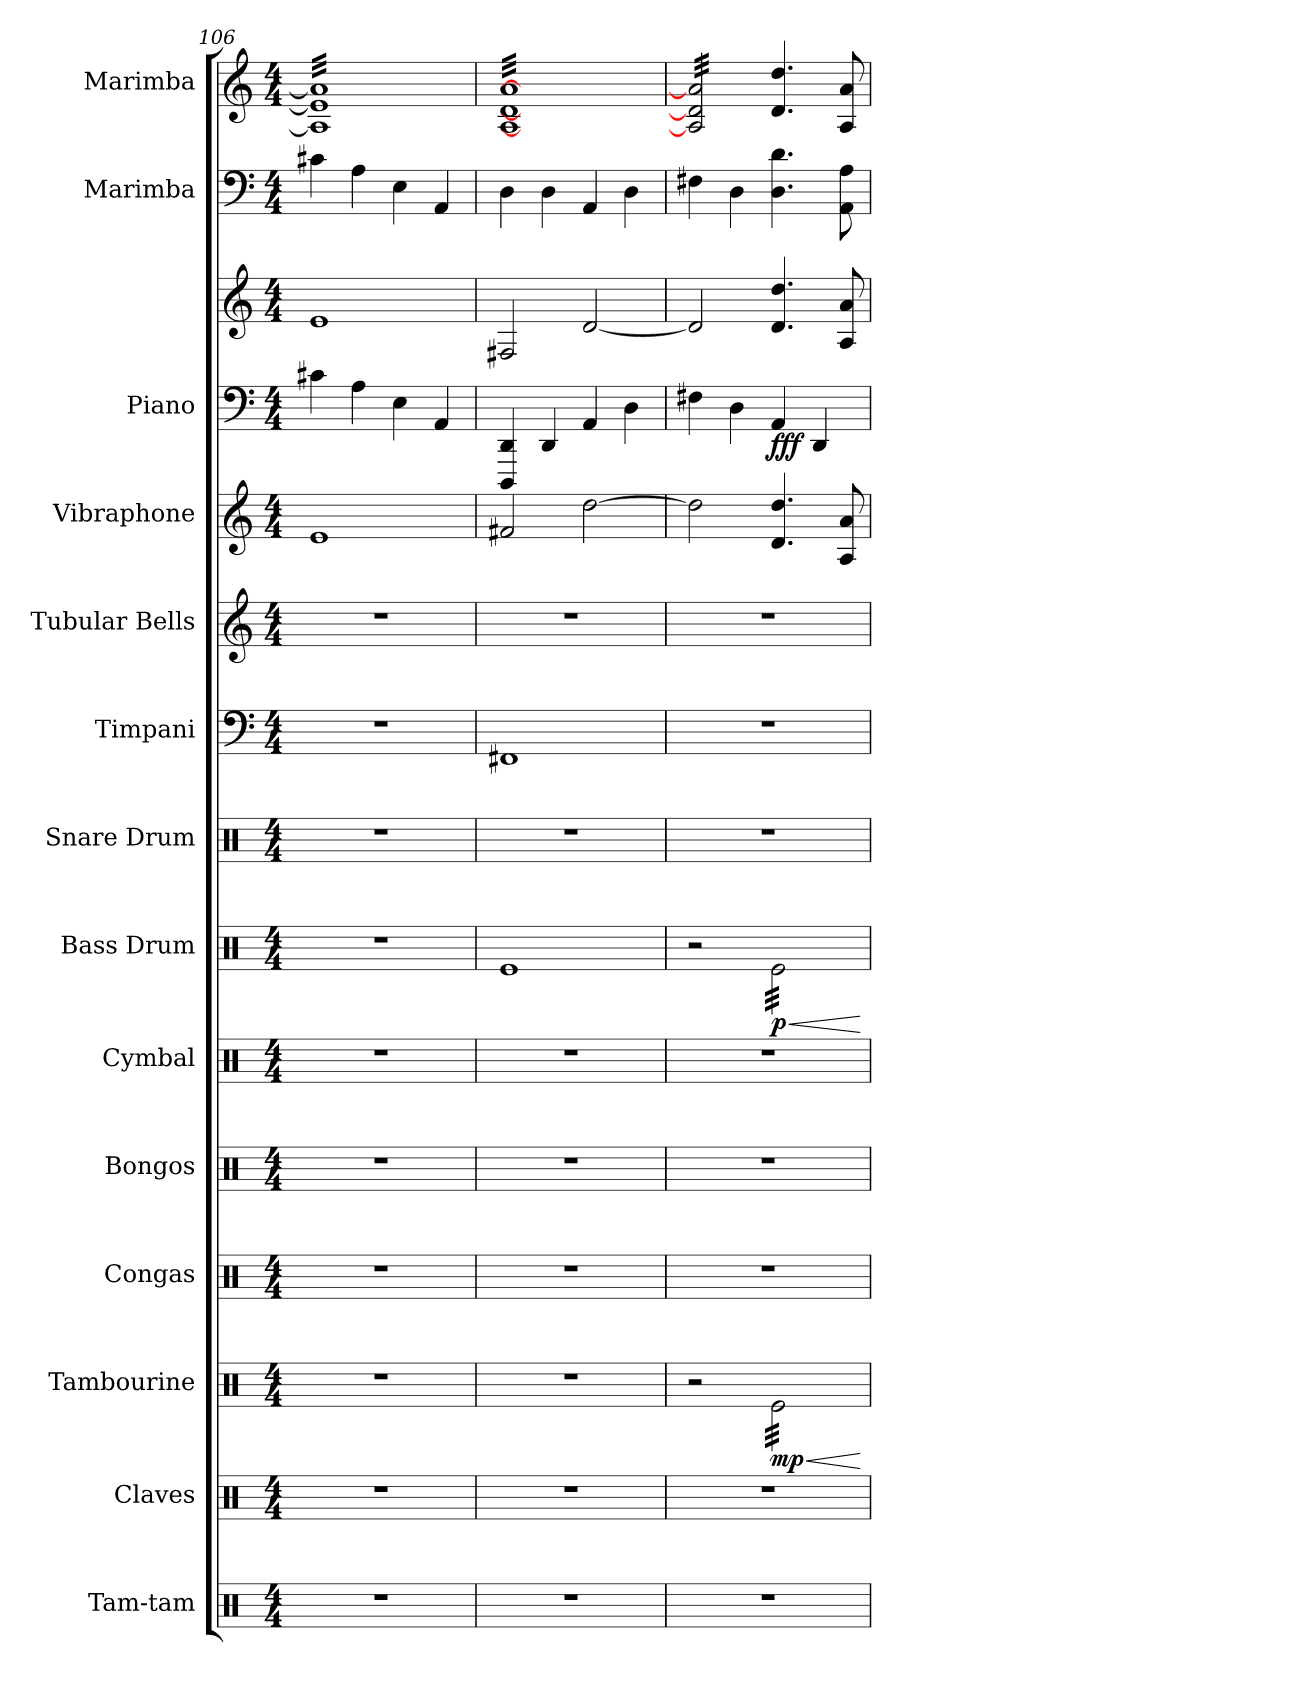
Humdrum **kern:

**kern	**kern	**kern	**dynam	**kern	**kern	**kern	**kern	**dynam	**kern	**kern	**kern	**kern	**kern	**kern	**dynam	**kern	**kern
*part14	*part13	*part12	*part12	*part11	*part10	*part9	*part8	*part8	*part7	*part6	*part5	*part4	*part3	*part3	*part3	*part2	*part1
*staff15	*staff14	*staff13	*staff13	*staff12	*staff11	*staff10	*staff9	*staff9	*staff8	*staff7	*staff6	*staff5	*staff4	*staff3	*staff3/4	*staff2	*staff1
*I"Tam-tam	*I"Claves	*I"Tambourine	*	*I"Congas	*I"Bongos	*I"Cymbal	*I"Bass Drum	*	*I"Snare Drum	*I"Timpani	*I"Tubular Bells	*I"Vibraphone	*I"Piano	*	*	*I"Marimba	*I"Marimba
*I'Tam-tam	*I'Clv.	*I'Tamb.	*	*I'Co.	*I'Bo.	*I'Cym.	*I'B. Dr.	*	*I'Sn. Dr.	*I'Timp.	*I'Tu. Be.	*I'Vib.	*I'Pno.	*	*	*I'Mrm.	*I'Mrm.
*clefX	*clefX	*clefX	*	*clefX	*clefX	*clefX	*clefX	*	*clefX	*clefF4	*clefG2	*clefG2	*clefF4	*clefG2	*	*clefF4	*clefG2
*k[]	*k[]	*k[]	*	*k[]	*k[]	*k[]	*k[]	*	*k[]	*k[]	*k[]	*k[]	*k[]	*k[]	*	*k[]	*k[]
*M4/4	*M4/4	*M4/4	*	*M4/4	*M4/4	*M4/4	*M4/4	*	*M4/4	*M4/4	*M4/4	*M4/4	*M4/4	*M4/4	*	*M4/4	*M4/4
=106	=106	=106	=106	=106	=106	=106	=106	=106	=106	=106	=106	=106	=106	=106	=106	=106	=106
*	*	*	*	*	*	*	*	*	*	*	*	*	*	*	*	*	*tremolo
1r	1r	1r	.	1r	1r	1r	1r	.	1r	1r	1r	1e	4c#X\	1e	.	4c#X\	32A] 32e] 32a]LLL
.	.	.	.	.	.	.	.	.	.	.	.	.	.	.	.	.	32A 32e 32a
.	.	.	.	.	.	.	.	.	.	.	.	.	.	.	.	.	32A 32e 32a
.	.	.	.	.	.	.	.	.	.	.	.	.	.	.	.	.	32A 32e 32a
.	.	.	.	.	.	.	.	.	.	.	.	.	.	.	.	.	32A 32e 32a
.	.	.	.	.	.	.	.	.	.	.	.	.	.	.	.	.	32A 32e 32a
.	.	.	.	.	.	.	.	.	.	.	.	.	.	.	.	.	32A 32e 32a
.	.	.	.	.	.	.	.	.	.	.	.	.	.	.	.	.	32A 32e 32a
.	.	.	.	.	.	.	.	.	.	.	.	.	4A\	.	.	4A\	32A 32e 32a
.	.	.	.	.	.	.	.	.	.	.	.	.	.	.	.	.	32A 32e 32a
.	.	.	.	.	.	.	.	.	.	.	.	.	.	.	.	.	32A 32e 32a
.	.	.	.	.	.	.	.	.	.	.	.	.	.	.	.	.	32A 32e 32a
.	.	.	.	.	.	.	.	.	.	.	.	.	.	.	.	.	32A 32e 32a
.	.	.	.	.	.	.	.	.	.	.	.	.	.	.	.	.	32A 32e 32a
.	.	.	.	.	.	.	.	.	.	.	.	.	.	.	.	.	32A 32e 32a
.	.	.	.	.	.	.	.	.	.	.	.	.	.	.	.	.	32A 32e 32a
.	.	.	.	.	.	.	.	.	.	.	.	.	4E\	.	.	4E\	32A 32e 32a
.	.	.	.	.	.	.	.	.	.	.	.	.	.	.	.	.	32A 32e 32a
.	.	.	.	.	.	.	.	.	.	.	.	.	.	.	.	.	32A 32e 32a
.	.	.	.	.	.	.	.	.	.	.	.	.	.	.	.	.	32A 32e 32a
.	.	.	.	.	.	.	.	.	.	.	.	.	.	.	.	.	32A 32e 32a
.	.	.	.	.	.	.	.	.	.	.	.	.	.	.	.	.	32A 32e 32a
.	.	.	.	.	.	.	.	.	.	.	.	.	.	.	.	.	32A 32e 32a
.	.	.	.	.	.	.	.	.	.	.	.	.	.	.	.	.	32A 32e 32a
.	.	.	.	.	.	.	.	.	.	.	.	.	4AA/	.	.	4AA/	32A 32e 32a
.	.	.	.	.	.	.	.	.	.	.	.	.	.	.	.	.	32A 32e 32a
.	.	.	.	.	.	.	.	.	.	.	.	.	.	.	.	.	32A 32e 32a
.	.	.	.	.	.	.	.	.	.	.	.	.	.	.	.	.	32A 32e 32a
.	.	.	.	.	.	.	.	.	.	.	.	.	.	.	.	.	32A 32e 32a
.	.	.	.	.	.	.	.	.	.	.	.	.	.	.	.	.	32A 32e 32a
.	.	.	.	.	.	.	.	.	.	.	.	.	.	.	.	.	32A 32e 32a
.	.	.	.	.	.	.	.	.	.	.	.	.	.	.	.	.	32A 32e 32aJJJ
=107	=107	=107	=107	=107	=107	=107	=107	=107	=107	=107	=107	=107	=107	=107	=107	=107	=107
1r	1r	1r	.	1r	1r	1r	1Re	.	1r	1FF#X	1r	2f#X/	4DDD/ 4DD/	2F#X/	.	4D\	[32A [32d [32aLLL
.	.	.	.	.	.	.	.	.	.	.	.	.	.	.	.	.	32A 32d 32a
.	.	.	.	.	.	.	.	.	.	.	.	.	.	.	.	.	32A 32d 32a
.	.	.	.	.	.	.	.	.	.	.	.	.	.	.	.	.	32A 32d 32a
.	.	.	.	.	.	.	.	.	.	.	.	.	.	.	.	.	32A 32d 32a
.	.	.	.	.	.	.	.	.	.	.	.	.	.	.	.	.	32A 32d 32a
.	.	.	.	.	.	.	.	.	.	.	.	.	.	.	.	.	32A 32d 32a
.	.	.	.	.	.	.	.	.	.	.	.	.	.	.	.	.	32A 32d 32a
.	.	.	.	.	.	.	.	.	.	.	.	.	4DD/	.	.	4D\	32A 32d 32a
.	.	.	.	.	.	.	.	.	.	.	.	.	.	.	.	.	32A 32d 32a
.	.	.	.	.	.	.	.	.	.	.	.	.	.	.	.	.	32A 32d 32a
.	.	.	.	.	.	.	.	.	.	.	.	.	.	.	.	.	32A 32d 32a
.	.	.	.	.	.	.	.	.	.	.	.	.	.	.	.	.	32A 32d 32a
.	.	.	.	.	.	.	.	.	.	.	.	.	.	.	.	.	32A 32d 32a
.	.	.	.	.	.	.	.	.	.	.	.	.	.	.	.	.	32A 32d 32a
.	.	.	.	.	.	.	.	.	.	.	.	.	.	.	.	.	32A 32d 32a
.	.	.	.	.	.	.	.	.	.	.	.	[2dd\	4AA/	[2d/	.	4AA/	32A 32d 32a
.	.	.	.	.	.	.	.	.	.	.	.	.	.	.	.	.	32A 32d 32a
.	.	.	.	.	.	.	.	.	.	.	.	.	.	.	.	.	32A 32d 32a
.	.	.	.	.	.	.	.	.	.	.	.	.	.	.	.	.	32A 32d 32a
.	.	.	.	.	.	.	.	.	.	.	.	.	.	.	.	.	32A 32d 32a
.	.	.	.	.	.	.	.	.	.	.	.	.	.	.	.	.	32A 32d 32a
.	.	.	.	.	.	.	.	.	.	.	.	.	.	.	.	.	32A 32d 32a
.	.	.	.	.	.	.	.	.	.	.	.	.	.	.	.	.	32A 32d 32a
.	.	.	.	.	.	.	.	.	.	.	.	.	4D\	.	.	4D\	32A 32d 32a
.	.	.	.	.	.	.	.	.	.	.	.	.	.	.	.	.	32A 32d 32a
.	.	.	.	.	.	.	.	.	.	.	.	.	.	.	.	.	32A 32d 32a
.	.	.	.	.	.	.	.	.	.	.	.	.	.	.	.	.	32A 32d 32a
.	.	.	.	.	.	.	.	.	.	.	.	.	.	.	.	.	32A 32d 32a
.	.	.	.	.	.	.	.	.	.	.	.	.	.	.	.	.	32A 32d 32a
.	.	.	.	.	.	.	.	.	.	.	.	.	.	.	.	.	32A 32d 32a
.	.	.	.	.	.	.	.	.	.	.	.	.	.	.	.	.	32A 32d 32aJJJ
=108	=108	=108	=108	=108	=108	=108	=108	=108	=108	=108	=108	=108	=108	=108	=108	=108	=108
1r	1r	2r	.	1r	1r	1r	2r	.	1r	1r	1r	2dd\]	4F#X\	2d/]	.	4F#X\	32A/] 32d/] 32a/]LLL
.	.	.	.	.	.	.	.	.	.	.	.	.	.	.	.	.	32A/ 32d/ 32a/
.	.	.	.	.	.	.	.	.	.	.	.	.	.	.	.	.	32A/ 32d/ 32a/
.	.	.	.	.	.	.	.	.	.	.	.	.	.	.	.	.	32A/ 32d/ 32a/
.	.	.	.	.	.	.	.	.	.	.	.	.	.	.	.	.	32A/ 32d/ 32a/
.	.	.	.	.	.	.	.	.	.	.	.	.	.	.	.	.	32A/ 32d/ 32a/
.	.	.	.	.	.	.	.	.	.	.	.	.	.	.	.	.	32A/ 32d/ 32a/
.	.	.	.	.	.	.	.	.	.	.	.	.	.	.	.	.	32A/ 32d/ 32a/
.	.	.	.	.	.	.	.	.	.	.	.	.	4D\	.	.	4D\	32A/ 32d/ 32a/
.	.	.	.	.	.	.	.	.	.	.	.	.	.	.	.	.	32A/ 32d/ 32a/
.	.	.	.	.	.	.	.	.	.	.	.	.	.	.	.	.	32A/ 32d/ 32a/
.	.	.	.	.	.	.	.	.	.	.	.	.	.	.	.	.	32A/ 32d/ 32a/
.	.	.	.	.	.	.	.	.	.	.	.	.	.	.	.	.	32A/ 32d/ 32a/
.	.	.	.	.	.	.	.	.	.	.	.	.	.	.	.	.	32A/ 32d/ 32a/
.	.	.	.	.	.	.	.	.	.	.	.	.	.	.	.	.	32A/ 32d/ 32a/
.	.	.	.	.	.	.	.	.	.	.	.	.	.	.	.	.	32A/ 32d/ 32a/JJJ
*	*	*	*	*	*	*	*	*	*	*	*	*	*	*	*	*	*Xtremolo
!	!	!	!LO:HP:b	!	!	!	!	!LO:HP:b	!	!	!	!	!	!	!	!	!
!	!	!	!LO:DY:n=1:b	!	!	!	!	!LO:DY:n=1:b	!	!	!	!	!	!	!LO:DY:b=2	!	!
*	*	*tremolo	*	*	*	*	*	*	*	*	*	*	*	*	*	*	*
*	*	*	*	*	*	*	*tremolo	*	*	*	*	*	*	*	*	*	*
.	.	32Re\LLL	< mp	.	.	.	32Re\LLL	< p	.	.	.	4.d/ 4.dd/	4AA/	4.d/ 4.dd/	fff	4.D\ 4.d\	4.d/ 4.dd/
.	.	32Re\	.	.	.	.	32Re\	.	.	.	.	.	.	.	.	.	.
.	.	32Re\	.	.	.	.	32Re\	.	.	.	.	.	.	.	.	.	.
.	.	32Re\	.	.	.	.	32Re\	.	.	.	.	.	.	.	.	.	.
.	.	32Re\	.	.	.	.	32Re\	.	.	.	.	.	.	.	.	.	.
.	.	32Re\	.	.	.	.	32Re\	.	.	.	.	.	.	.	.	.	.
.	.	32Re\	.	.	.	.	32Re\	.	.	.	.	.	.	.	.	.	.
.	.	32Re\	.	.	.	.	32Re\	.	.	.	.	.	.	.	.	.	.
.	.	32Re\	.	.	.	.	32Re\	.	.	.	.	.	4DD/	.	.	.	.
.	.	32Re\	.	.	.	.	32Re\	.	.	.	.	.	.	.	.	.	.
.	.	32Re\	.	.	.	.	32Re\	.	.	.	.	.	.	.	.	.	.
.	.	32Re\	.	.	.	.	32Re\	.	.	.	.	.	.	.	.	.	.
.	.	32Re\	.	.	.	.	32Re\	.	.	.	.	8A/ 8a/	.	8A/ 8a/	.	8AA\ 8A\	8A/ 8a/
.	.	32Re\	.	.	.	.	32Re\	.	.	.	.	.	.	.	.	.	.
.	.	32Re\	.	.	.	.	32Re\	.	.	.	.	.	.	.	.	.	.
.	.	32Re\JJJ	.	.	.	.	32Re\JJJ	.	.	.	.	.	.	.	.	.	.
*	*	*	*	*	*	*	*Xtremolo	*	*	*	*	*	*	*	*	*	*
*	*	*Xtremolo	*	*	*	*	*	*	*	*	*	*	*	*	*	*	*
.	.	.	[	.	.	.	.	[	.	.	.	.	.	.	.	.	.
=	=	=	=	=	=	=	=	=	=	=	=	=	=	=	=	=	=
*-	*-	*-	*-	*-	*-	*-	*-	*-	*-	*-	*-	*-	*-	*-	*-	*-	*-
